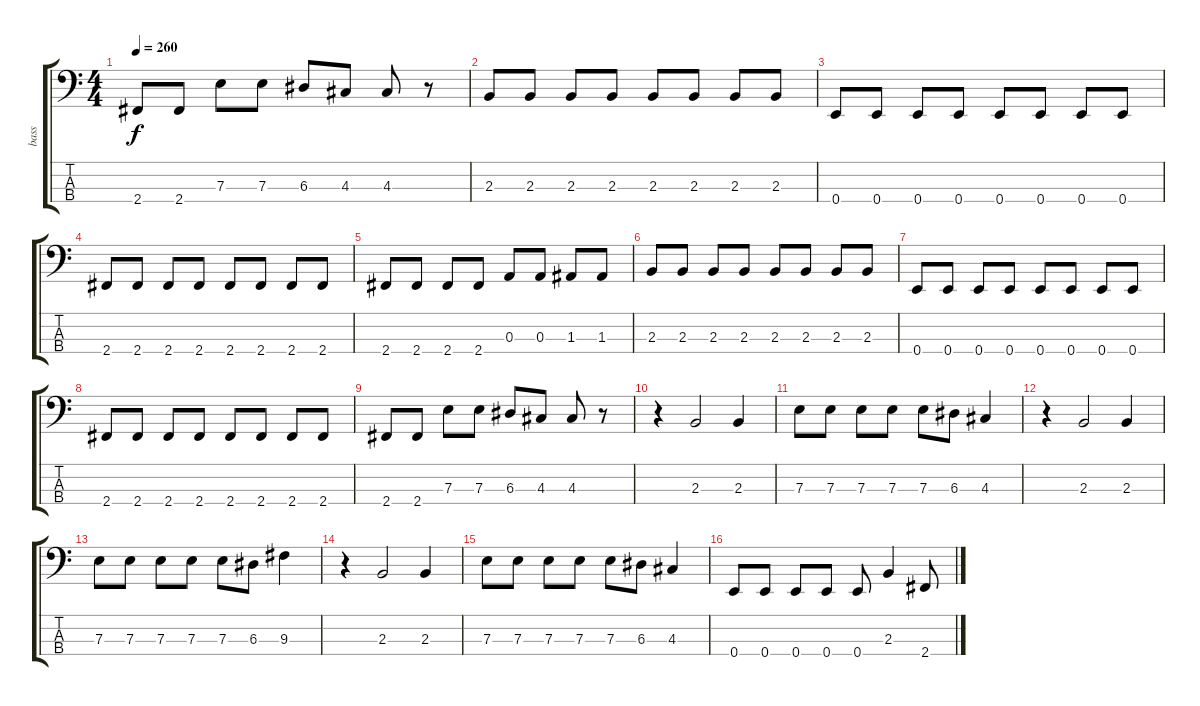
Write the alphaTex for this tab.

\track ("bass" "bass") {instrument slapbass1}
\staff {score tabs}
\tuning (G2 D2 A1 E1) {hide}
\ts (4 4)
\tempo 260
\clef f4
\ks c
2.4.8{dy f} 2.4.8 7.3.8 7.3.8 6.3.8 4.3.8 4.3.8 r.8 |
2.3.8 2.3.8 2.3.8 2.3.8 2.3.8 2.3.8 2.3.8 2.3.8 |
0.4.8 0.4.8 0.4.8 0.4.8 0.4.8 0.4.8 0.4.8 0.4.8 |
2.4.8 2.4.8 2.4.8 2.4.8 2.4.8 2.4.8 2.4.8 2.4.8 |
2.4.8 2.4.8 2.4.8 2.4.8 0.3.8 0.3.8 1.3.8 1.3.8 |
2.3.8 2.3.8 2.3.8 2.3.8 2.3.8 2.3.8 2.3.8 2.3.8 |
0.4.8 0.4.8 0.4.8 0.4.8 0.4.8 0.4.8 0.4.8 0.4.8 |
2.4.8 2.4.8 2.4.8 2.4.8 2.4.8 2.4.8 2.4.8 2.4.8 |
2.4.8 2.4.8 7.3.8 7.3.8 6.3.8 4.3.8 4.3.8 r.8 |
r.4 2.3.2 2.3.4 |
7.3.8 7.3.8 7.3.8 7.3.8 7.3.8 6.3.8 4.3.4 |
r.4 2.3.2 2.3.4 |
7.3.8 7.3.8 7.3.8 7.3.8 7.3.8 6.3.8 9.3.4 |
r.4 2.3.2 2.3.4 |
7.3.8 7.3.8 7.3.8 7.3.8 7.3.8 6.3.8 4.3.4 |
0.4.8 0.4.8 0.4.8 0.4.8 0.4.8 2.3.4 2.4.8
